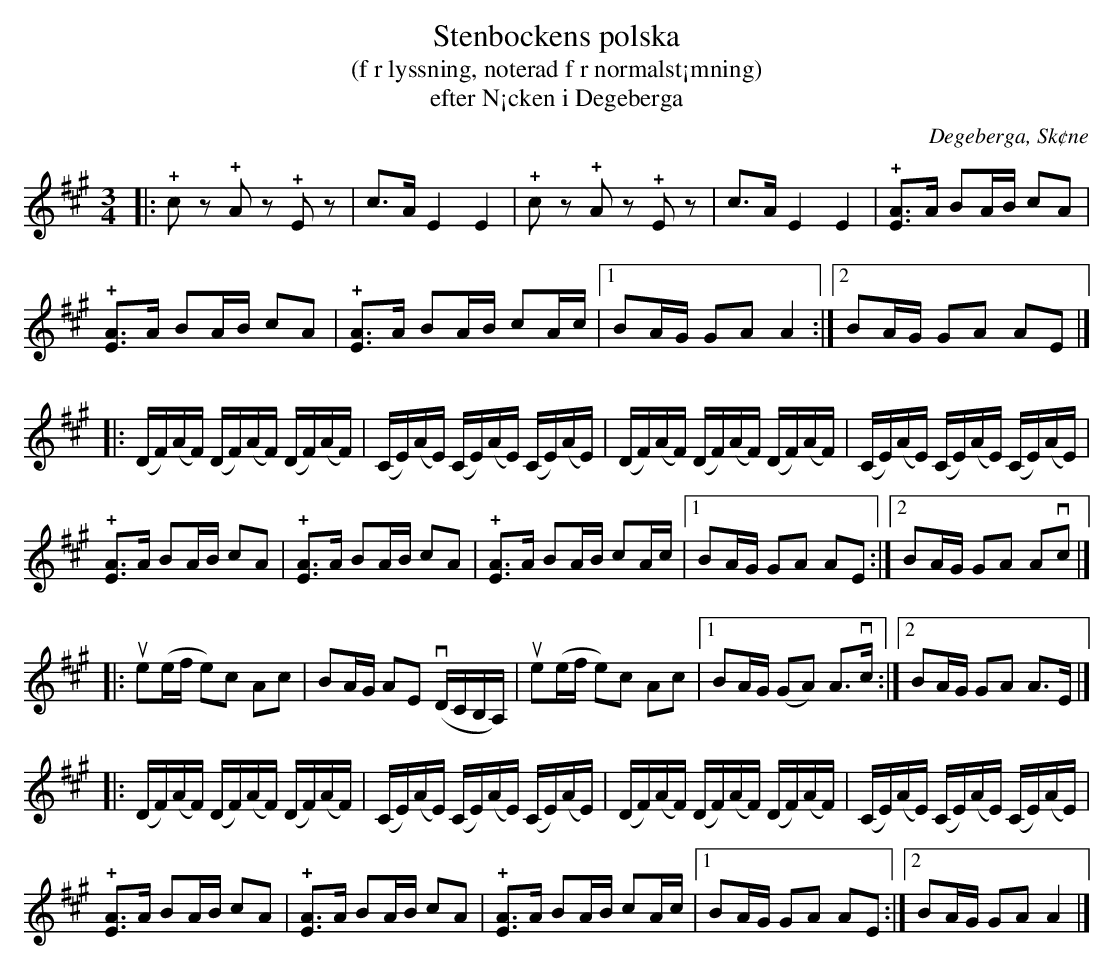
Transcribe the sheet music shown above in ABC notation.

X:1
T:Stenbockens polska
T:(f r lyssning, noterad f r normalst¡mning)
T:efter N¡cken i Degeberga
O:Degeberga, Sk¢ne
M:3/4
L:1/4
Q:110
K:A
[L:1/8]|: !+!cz !+!Az !+!Ez | c>A E2 E2 | !+!cz !+!Az !+!Ez | c>A E2 E2 | !+![EA]>A BA/B/ cA |
 !+![EA]>A BA/B/ cA | !+![EA]>A BA/B/ cA/c/ |1 BA/G/ GA A2 :|2 BA/G/ GA AE |]
[L:1/16]|: (DF)(AF) (DF)(AF) (DF)(AF) | (CE)(AE) (CE)(AE) (CE)(AE) | (DF)(AF) (DF)(AF) (DF)(AF) | (CE)(AE) (CE)(AE) (CE)(AE) |
[L:1/8] !+![EA]>A BA/B/ cA | !+![EA]>A BA/B/ cA | !+![EA]>A BA/B/ cA/c/ |1 BA/G/ GA AE :|2 BA/G/ GA Avc |]
[L:1/8] |: ue(e/f/ e)c Ac | BA/G/ AE v(D/C/B,/A,/) | ue(e/f/ e)c Ac |1 BA/G/ (GA) A>vc :|2 BA/G/ GA A>E |]
[L:1/16]|: (DF)(AF) (DF)(AF) (DF)(AF) | (CE)(AE) (CE)(AE) (CE)(AE) | (DF)(AF) (DF)(AF) (DF)(AF) | (CE)(AE) (CE)(AE) (CE)(AE) |
[L:1/8] !+![EA]>A BA/B/ cA | !+![EA]>A BA/B/ cA | !+![EA]>A BA/B/ cA/c/ |1 BA/G/ GA AE :|2 BA/G/ GA A2 |]
